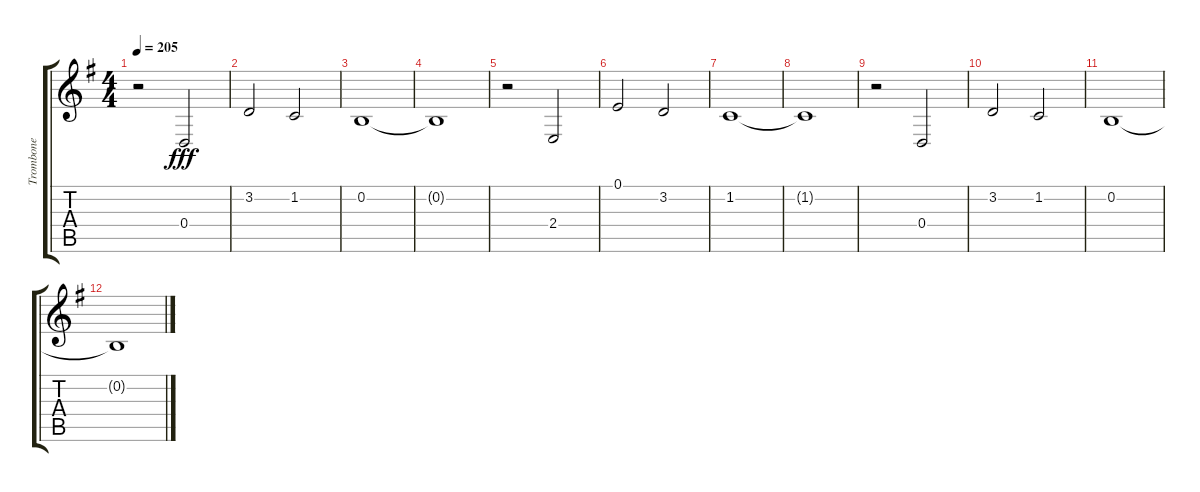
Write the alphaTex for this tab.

\track ("Trombone" "Trombone") {instrument trombone}
\staff {score tabs}
\tuning (E4 B3 G3 D3 A2 E2) {hide}
\ts (4 4)
\tempo 205
\clef g2
\ks eminor
r.2{dy fff} 0.4.2 |
3.2.2 1.2.2 |
0.2.1 |
0.2{t}.1 |
r.2 2.4.2 |
0.1.2 3.2.2 |
1.2.1 |
1.2{t}.1 |
r.2 0.4.2 |
3.2.2 1.2.2 |
0.2.1 |
0.2{t}.1
